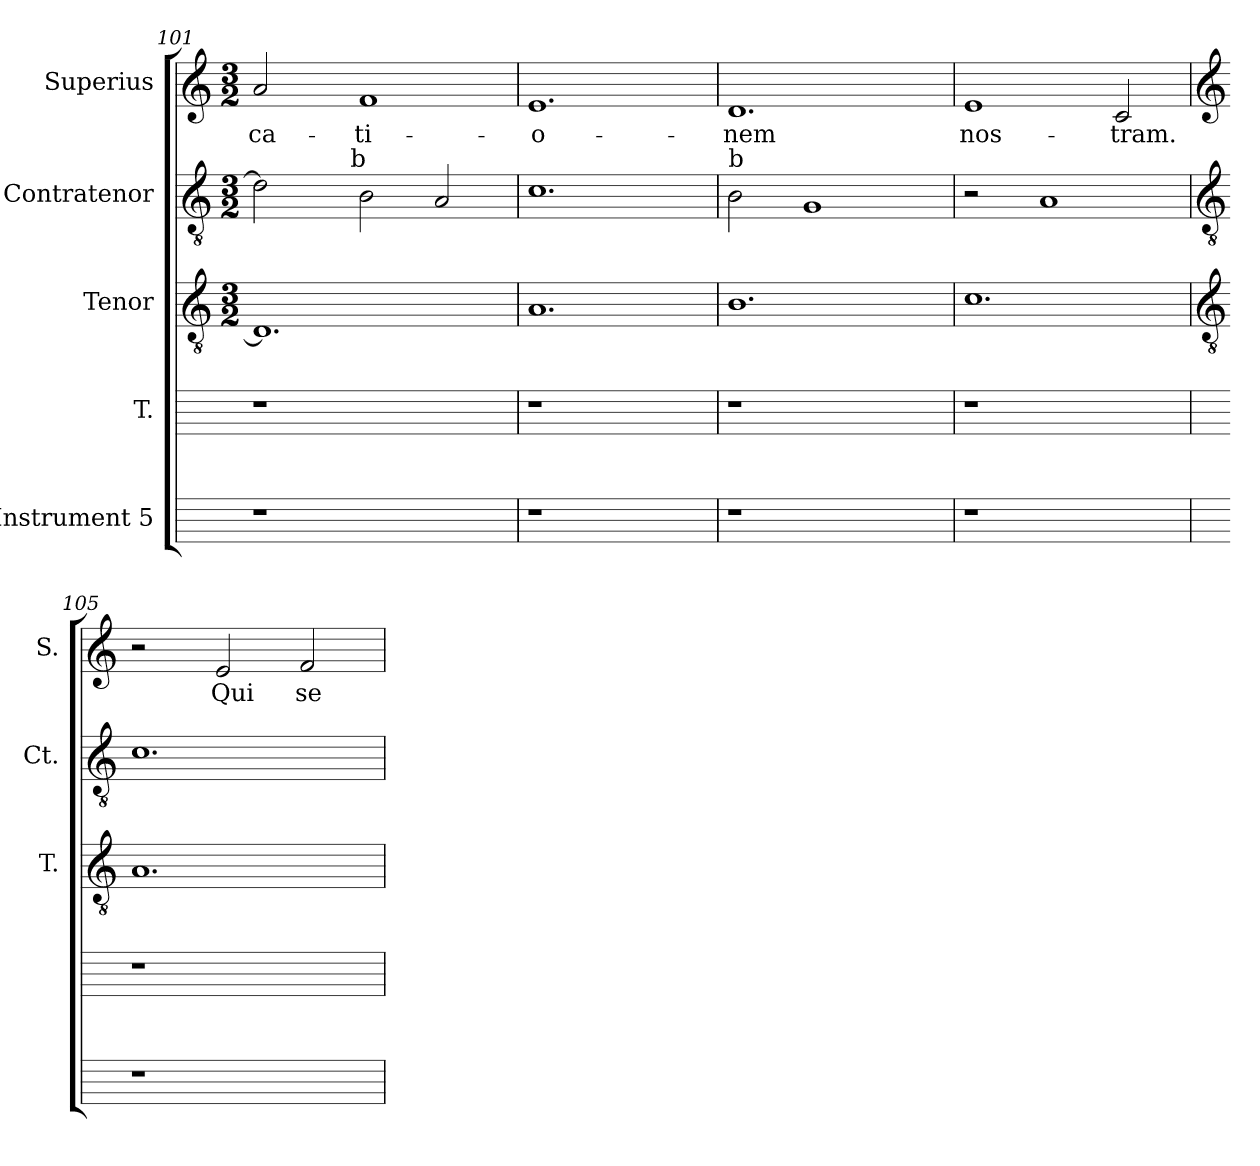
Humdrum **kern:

**kern	**kern	**kern	**kern	**kern	**text
*part5	*part4	*part3	*part2	*part1	*part1
*staff5	*staff4	*staff3	*staff2	*staff1	*staff1
*I"Instrument 5	*I"T.	*I"Tenor	*I"Contratenor	*I"Superius	*
*	*	*I'T.	*I'Ct.	*I'S.	*
*	*	*clefGv2	*clefGv2	*clefG2	*
*	*	*M3/2	*M3/2	*M3/2	*
=101	=101	=101	=101	=101	=101
!	!	!	!	!	!LO:LY:b:cj
*	*	*	*^	*	*
1r	1r	1.D]	2d\]	4ryy	2a/	-ca-
.	.	.	.	8...ryy	.	.
!	!	!	!	!LO:TX:a:t=b	!	!
.	.	.	.	1ryy	.	.
!	!	!	!	!	!	!LO:LY:b:cj
.	.	.	2B\	.	1f	-ti-
2ryy	2ryy	.	2A/	.	.	.
.	.	.	.	64ryy	.	.
=102	=102	=102	=102	=102	=102	=102
!	!	!	!	!	!	!LO:LY:b:rj
*	*	*	*v	*v	*	*
1r	1r	1.A	1.c	1.e	-o-
2ryy	2ryy	.	.	.	.
=103	=103	=103	=103	=103	=103
!	!	!	!LO:TX:a:t=b	!	!
!	!	!	!	!	!LO:LY:b:cj
1r	1r	1.B	2B\	1.d	-nem
.	.	.	1G	.	.
2ryy	2ryy	.	.	.	.
=104	=104	=104	=104	=104	=104
!	!	!	!	!	!LO:LY:b:cj
1r	1r	1.c	2r	1e	nos-
.	.	.	1A	.	.
!	!	!	!	!	!LO:LY:b:cj
2ryy	2ryy	.	.	2c/	-tram.
!!LO:PB:g=z
=105	=105	=105	=105	=105	=105
*	*	*clefGv2	*clefGv2	*clefG2	*
1r	1r	1.A	1.c	2r	.
!	!	!	!	!	!LO:LY:b:cj
.	.	.	.	2e/	Qui
!	!	!	!	!	!LO:LY:b:cj
2ryy	2ryy	.	.	2f/	se-
=	=	=	=	=	=
*-	*-	*-	*-	*-	*-
